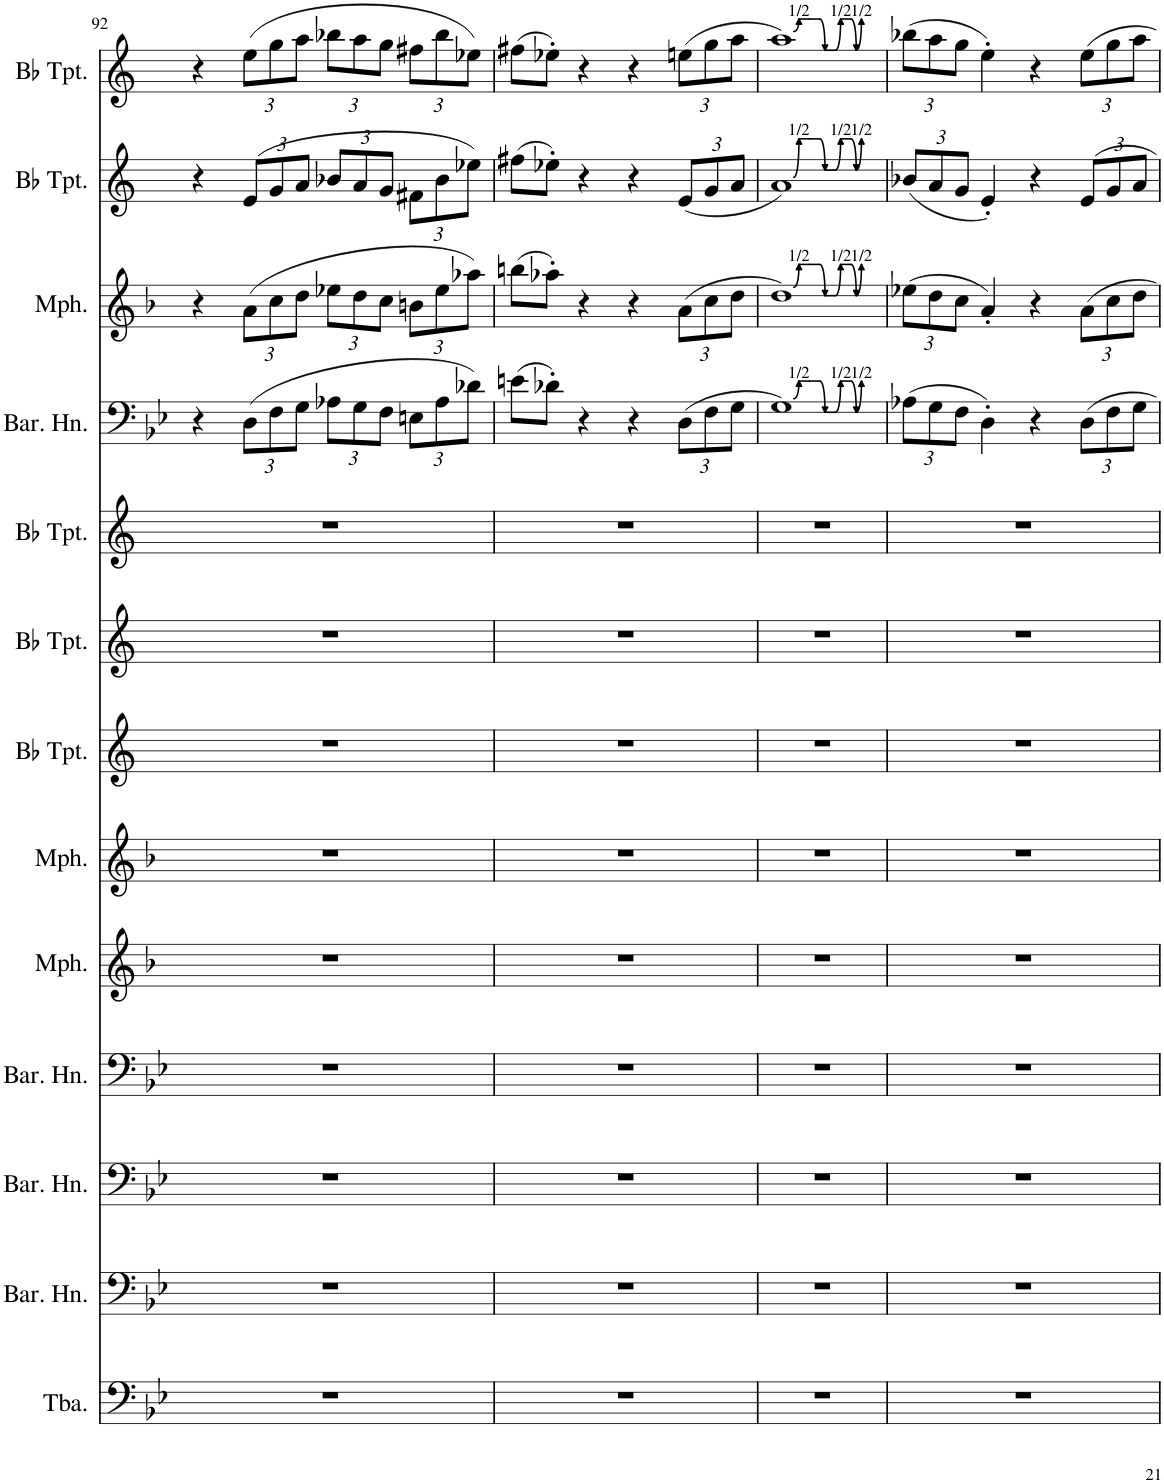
**kern	**kern	**kern	**kern	**kern	**kern	**kern	**kern	**kern	**kern	**kern	**kern	**kern
*part13	*part12	*part11	*part10	*part9	*part8	*part7	*part6	*part5	*part4	*part3	*part2	*part1
*staff13	*staff12	*staff11	*staff10	*staff9	*staff8	*staff7	*staff6	*staff5	*staff4	*staff3	*staff2	*staff1
*I"Tuba	*I"Baritone Horn	*I"Baritone Horn	*I"Baritone Horn	*I"Mellophone	*I"Mellophone	*I"Bb Trumpet	*I"Bb Trumpet	*I"Bb Trumpet	*I"Baritone Horn	*I"Mellophone	*I"Bb Trumpet	*I"Bb Trumpet
*I'Tba.	*I'Bar. Hn.	*I'Bar. Hn.	*I'Bar. Hn.	*I'Mph.	*I'Mph.	*I'Bb Tpt.	*I'Bb Tpt.	*I'Bb Tpt.	*I'Bar. Hn.	*I'Mph.	*I'Bb Tpt.	*I'Bb Tpt.
!!LO:PB:g=z
*clefF4	*clefF4	*clefF4	*clefF4	*clefG2	*clefG2	*clefG2	*clefG2	*clefG2	*clefF4	*clefG2	*clefG2	*clefG2
*	*Trd4c7	*Trd4c7	*Trd4c7	*Trd4c7	*Trd4c7	*Trd1c2	*Trd1c2	*Trd1c2	*Trd4c7	*Trd4c7	*Trd1c2	*Trd1c2
*k[b-e-]	*k[b-e-]	*k[b-e-]	*k[b-e-]	*k[b-]	*k[b-]	*k[]	*k[]	*k[]	*k[b-e-]	*k[b-]	*k[]	*k[]
*M4/4	*M4/4	*M4/4	*M4/4	*M4/4	*M4/4	*M4/4	*M4/4	*M4/4	*M4/4	*M4/4	*M4/4	*M4/4
=92	=92	=92	=92	=92	=92	=92	=92	=92	=92	=92	=92	=92
1r	1r	1r	1r	1r	1r	1r	1r	1r	4r	4r	4r	4r
*	*	*	*	*	*	*	*	*	*Xbrackettup	*Xbrackettup	*Xbrackettup	*Xbrackettup
.	.	.	.	.	.	.	.	.	(12D\L	(12a\L	(12e/L	(12ee\L
.	.	.	.	.	.	.	.	.	12F\	12cc\	12g/	12gg\
.	.	.	.	.	.	.	.	.	12G\J	12dd\J	12a/J	12aa\J
.	.	.	.	.	.	.	.	.	12A-X\L	12ee-X\L	12b-X/L	12bb-X\L
.	.	.	.	.	.	.	.	.	12G\	12dd\	12a/	12aa\
.	.	.	.	.	.	.	.	.	12F\J	12cc\J	12g/J	12gg\J
.	.	.	.	.	.	.	.	.	12En\L	12bn\L	12f#X\L	12ff#X\L
.	.	.	.	.	.	.	.	.	12A-\	12ee-\	12b-\	12bb-\
.	.	.	.	.	.	.	.	.	12d-X\J)	12aa-X\J)	12ee-X\J)	12ee-X\J)
=93	=93	=93	=93	=93	=93	=93	=93	=93	=93	=93	=93	=93
1r	1r	1r	1r	1r	1r	1r	1r	1r	(8en\L	(8bbn\L	(8ff#X\L	(8ff#X\L
.	.	.	.	.	.	.	.	.	8d-X'\J)	8aa-X'\J)	8ee-X'\J)	8ee-X'\J)
.	.	.	.	.	.	.	.	.	4r	4r	4r	4r
.	.	.	.	.	.	.	.	.	4r	4r	4r	4r
.	.	.	.	.	.	.	.	.	(12D\L	(12a\L	(12e/L	(12een\L
.	.	.	.	.	.	.	.	.	12F\	12cc\	12g/	12gg\
.	.	.	.	.	.	.	.	.	12G\J	12dd\J	12a/J	12aa\J
=94	=94	=94	=94	=94	=94	=94	=94	=94	=94	=94	=94	=94
1r	1r	1r	1r	1r	1r	1r	1r	1r	1G)	1dd)	1a)	1aa)
=95	=95	=95	=95	=95	=95	=95	=95	=95	=95	=95	=95	=95
1r	1r	1r	1r	1r	1r	1r	1r	1r	(12A-X\L	(12ee-X\L	(12b-X/L	(12bb-X\L
.	.	.	.	.	.	.	.	.	12G\	12dd\	12a/	12aa\
.	.	.	.	.	.	.	.	.	12F\J	12cc\J	12g/J	12gg\J
.	.	.	.	.	.	.	.	.	4D'\)	4a'/)	4e'/)	4ee'\)
.	.	.	.	.	.	.	.	.	4r	4r	4r	4r
.	.	.	.	.	.	.	.	.	12D\L	12a\L	12e/L	12ee\L
.	.	.	.	.	.	.	.	.	12F\	12cc\	12g/	12gg\
.	.	.	.	.	.	.	.	.	12G\J	12dd\J	12a/J	12aa\J
=	=	=	=	=	=	=	=	=	=	=	=	=
*-	*-	*-	*-	*-	*-	*-	*-	*-	*-	*-	*-	*-
